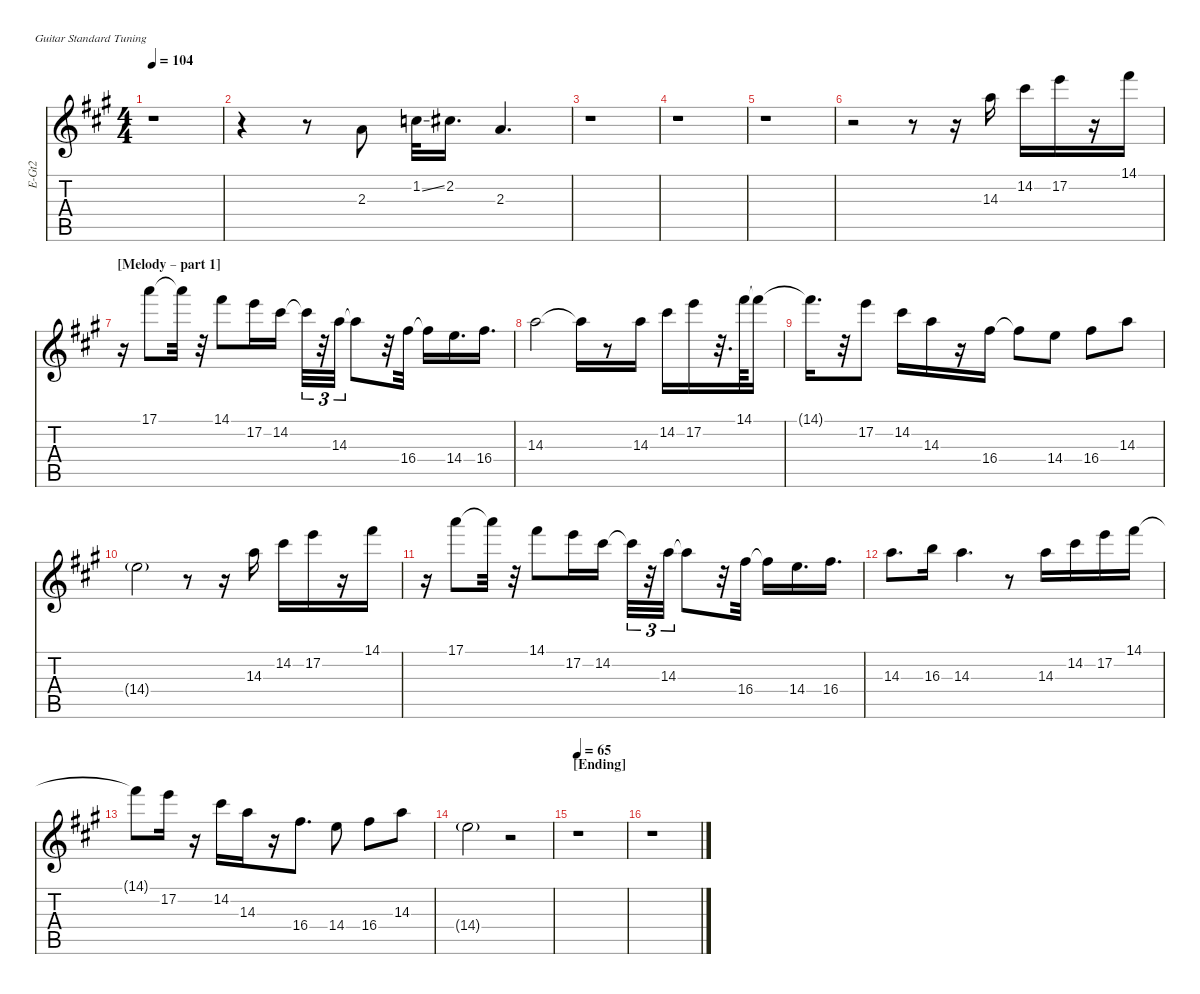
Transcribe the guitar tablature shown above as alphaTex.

\hideDynamics
\bracketExtendMode nobrackets
\otherSystemsTrackNameOrientation horizontal
\track ("Electric Guitar 2 (right)" "E-Gt2") {defaultSystemsLayout 4 instrument overdrivenguitar}
\staff {score tabs}
\tuning (E4 B3 G3 D3 A2 E2)
\ts (4 4)
\tempo 104
\clef g2
\ks a
r.1{dy mf beam Down} |
r.4{beam Down} r.8{beam Down} 2.3{acc forcenatural}.8{dy f beam Up} 1.2{ss acc forcenatural}.32{beam Down} 2.2{acc #}.16{d beam Down} 2.3{acc forcenatural}.4{d beam Up} |
r.1{beam Down} |
r.1{beam Down} |
r.1{beam Down} |
r.2{beam Down} r.8{beam Down} r.16{beam Down} 14.3{acc forcenatural}.16{beam Down} 14.2{acc #}.16{beam Down} 17.2{acc forcenatural}.16{beam Down} r.16{beam Down} 14.1{acc #}.16{beam Down} |
\section ("" "[Melody – part 1] ")
r.16{beam Down} 17.1{acc forcenatural}.8{beam Down} 17.1{t acc forcenatural}.32{beam Down} r.32{beam Down} 14.1{acc #}.8{beam Down} 17.2{acc forcenatural}.16{beam Down} 14.2{acc #}.16{beam Down} 14.2{t acc #}.32{tu (3 2) beam Down} r.32{tu (3 2) beam Down} 14.3{acc forcenatural}.32{tu (3 2) beam Down} 14.3{t acc forcenatural}.8{beam Down} r.32{beam Down} 16.4{acc #}.32{beam Down} 16.4{t acc #}.16{beam Down} 14.4{acc forcenatural}.16{d beam Down} 16.4{acc #}.16{d beam Down} |
14.3{acc forcenatural}.2{beam Down} 14.3{t acc forcenatural}.16{beam Down} r.8{beam Down} 14.3{acc forcenatural}.16{beam Down} 14.2{acc #}.16{beam Down} 17.2{acc forcenatural}.16{beam Down} r.32{d beam Down} 14.1{acc #}.64{beam Down} 14.1{t acc #}.16{beam Down} |
14.1{t acc #}.16{d beam Down} r.32{beam Down} 17.2{acc forcenatural}.8{beam Down} 14.2{acc #}.16{beam Down} 14.3{acc forcenatural}.16{beam Down} r.16{beam Down} 16.4{acc #}.16{beam Down} 16.4{t acc #}.8{beam Down} 14.4{acc forcenatural}.8{beam Down} 16.4{acc #}.8{beam Down} 14.3{acc forcenatural}.8{beam Down} |
14.4{g acc forcenatural}.2{beam Down} r.8{beam Down} r.16{beam Down} 14.3{acc forcenatural}.16{beam Down} 14.2{acc #}.16{beam Down} 17.2{acc forcenatural}.16{beam Down} r.16{beam Down} 14.1{acc #}.16{beam Down} |
r.16{beam Down} 17.1{acc forcenatural}.8{beam Down} 17.1{t acc forcenatural}.32{beam Down} r.32{beam Down} 14.1{acc #}.8{beam Down} 17.2{acc forcenatural}.16{beam Down} 14.2{acc #}.16{beam Down} 14.2{t acc #}.32{tu (3 2) beam Down} r.32{tu (3 2) beam Down} 14.3{acc forcenatural}.32{tu (3 2) beam Down} 14.3{t acc forcenatural}.8{beam Down} r.32{beam Down} 16.4{acc #}.32{beam Down} 16.4{t acc #}.16{beam Down} 14.4{acc forcenatural}.16{d beam Down} 16.4{acc #}.16{d beam Down} |
14.3{acc forcenatural}.8{d beam Down} 16.3{acc forcenatural}.16{beam Down} 14.3{acc forcenatural}.4{d beam Down} r.8{beam Down} 14.3{acc forcenatural}.16{beam Down} 14.2{acc #}.16{beam Down} 17.2{acc forcenatural}.16{beam Down} 14.1{acc #}.16{beam Down} |
14.1{t acc #}.8{beam Down} 17.2{acc forcenatural}.16{beam Down} r.16{beam Down} 14.2{acc #}.16{beam Down} 14.3{acc forcenatural}.16{beam Down} r.16{beam Down} 16.4{acc #}.8{d beam Down} 14.4{acc forcenatural}.8{beam Down} 16.4{acc #}.8{beam Down} 14.3{acc forcenatural}.8{beam Down} |
14.4{g acc forcenatural}.2{beam Down} r.2{beam Down} |
\section ("" "[Ending]")
\tempo 65
r.1{beam Down} |
r.1{beam Down}
